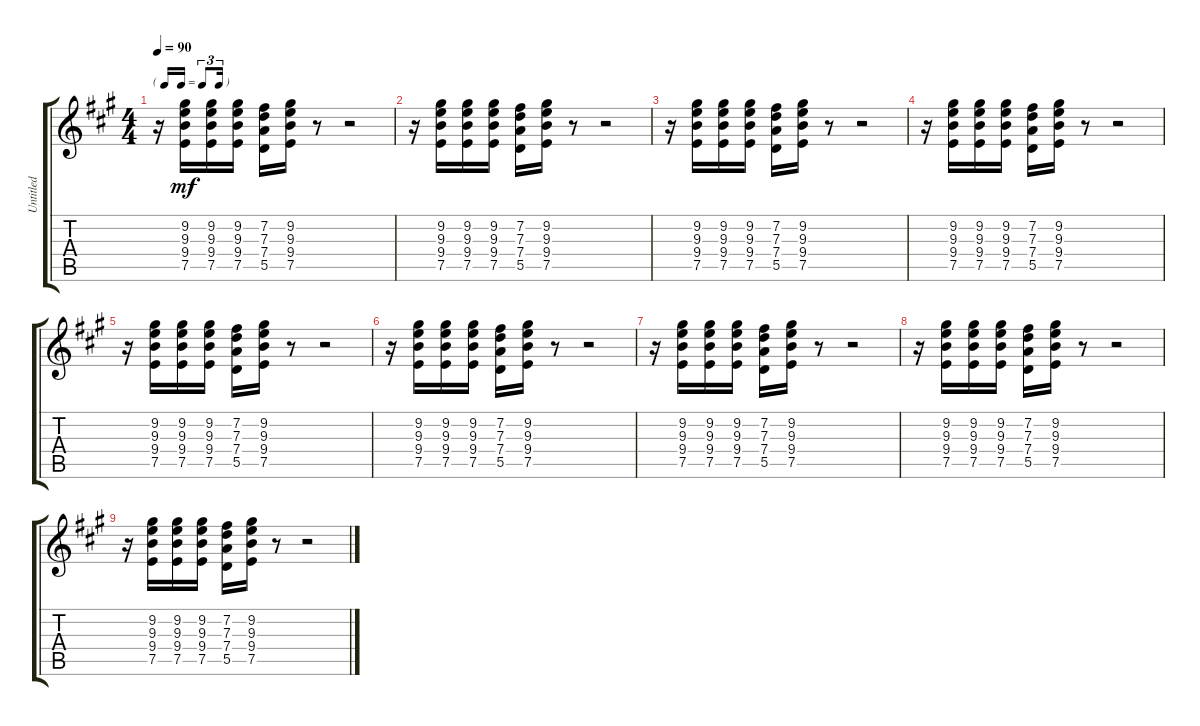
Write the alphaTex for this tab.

\track ("Untitled" "Untitled") {instrument distortionguitar}
\staff {score tabs}
\tuning (E4 B3 G3 D3 A2 E2) {hide}
\ts (4 4)
\tf triplet16th
\tempo 90
\clef g2
\ks a
r.16{dy mf} (9.2 9.3 9.4 7.5).16 (9.2 9.3 9.4 7.5).16 (9.2 9.3 9.4 7.5).16 (7.2 7.3 7.4 5.5).16 (9.2 9.3 9.4 7.5).16 r.8 r.2 |
r.16 (9.2 9.3 9.4 7.5).16 (9.2 9.3 9.4 7.5).16 (9.2 9.3 9.4 7.5).16 (7.2 7.3 7.4 5.5).16 (9.2 9.3 9.4 7.5).16 r.8 r.2 |
r.16 (9.2 9.3 9.4 7.5).16 (9.2 9.3 9.4 7.5).16 (9.2 9.3 9.4 7.5).16 (7.2 7.3 7.4 5.5).16 (9.2 9.3 9.4 7.5).16 r.8 r.2 |
r.16 (9.2 9.3 9.4 7.5).16 (9.2 9.3 9.4 7.5).16 (9.2 9.3 9.4 7.5).16 (7.2 7.3 7.4 5.5).16 (9.2 9.3 9.4 7.5).16 r.8 r.2 |
r.16 (9.2 9.3 9.4 7.5).16 (9.2 9.3 9.4 7.5).16 (9.2 9.3 9.4 7.5).16 (7.2 7.3 7.4 5.5).16 (9.2 9.3 9.4 7.5).16 r.8 r.2 |
r.16 (9.2 9.3 9.4 7.5).16 (9.2 9.3 9.4 7.5).16 (9.2 9.3 9.4 7.5).16 (7.2 7.3 7.4 5.5).16 (9.2 9.3 9.4 7.5).16 r.8 r.2 |
r.16 (9.2 9.3 9.4 7.5).16 (9.2 9.3 9.4 7.5).16 (9.2 9.3 9.4 7.5).16 (7.2 7.3 7.4 5.5).16 (9.2 9.3 9.4 7.5).16 r.8 r.2 |
r.16 (9.2 9.3 9.4 7.5).16 (9.2 9.3 9.4 7.5).16 (9.2 9.3 9.4 7.5).16 (7.2 7.3 7.4 5.5).16 (9.2 9.3 9.4 7.5).16 r.8 r.2 |
r.16 (9.2 9.3 9.4 7.5).16 (9.2 9.3 9.4 7.5).16 (9.2 9.3 9.4 7.5).16 (7.2 7.3 7.4 5.5).16 (9.2 9.3 9.4 7.5).16 r.8 r.2
